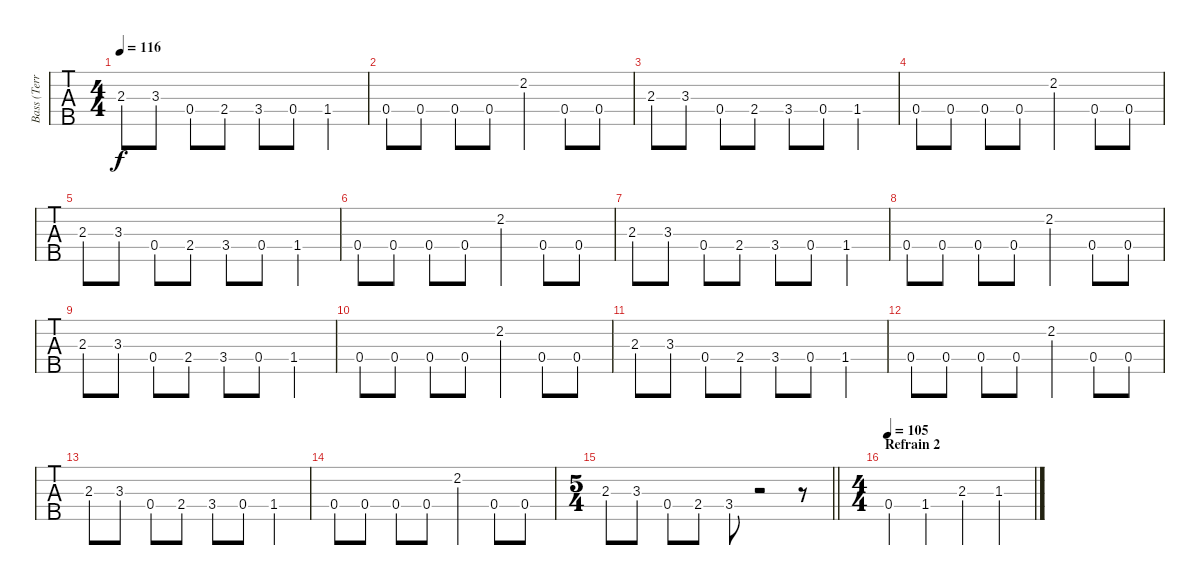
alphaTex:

\track ("Bass (Terry Butler)" "Bass (Terr") {instrument electricbassfinger}
\staff {tabs}
\tuning (F2 C2 G1 D1 A0) {hide}
\ts (4 4)
\tempo 116
\clef f4
\ks c
2.3.8{dy f} 3.3.8 0.4.8 2.4.8 3.4.8 0.4.8 1.4.4 |
0.4.8 0.4.8 0.4.8 0.4.8 2.2.4 0.4.8 0.4.8 |
2.3.8 3.3.8 0.4.8 2.4.8 3.4.8 0.4.8 1.4.4 |
0.4.8 0.4.8 0.4.8 0.4.8 2.2.4 0.4.8 0.4.8 |
2.3.8 3.3.8 0.4.8 2.4.8 3.4.8 0.4.8 1.4.4 |
0.4.8 0.4.8 0.4.8 0.4.8 2.2.4 0.4.8 0.4.8 |
2.3.8 3.3.8 0.4.8 2.4.8 3.4.8 0.4.8 1.4.4 |
0.4.8 0.4.8 0.4.8 0.4.8 2.2.4 0.4.8 0.4.8 |
2.3.8 3.3.8 0.4.8 2.4.8 3.4.8 0.4.8 1.4.4 |
0.4.8 0.4.8 0.4.8 0.4.8 2.2.4 0.4.8 0.4.8 |
2.3.8 3.3.8 0.4.8 2.4.8 3.4.8 0.4.8 1.4.4 |
0.4.8 0.4.8 0.4.8 0.4.8 2.2.4 0.4.8 0.4.8 |
2.3.8 3.3.8 0.4.8 2.4.8 3.4.8 0.4.8 1.4.4 |
0.4.8 0.4.8 0.4.8 0.4.8 2.2.4 0.4.8 0.4.8 |
\ts (5 4)
\barLineRight lightlight
2.3.8 3.3.8 0.4.8 2.4.8 3.4.8 r.2 r.8 |
\ts (4 4)
\section ("" "Refrain 2")
\tempo 105
0.4.4 1.4.4 2.3.4 1.3.4
